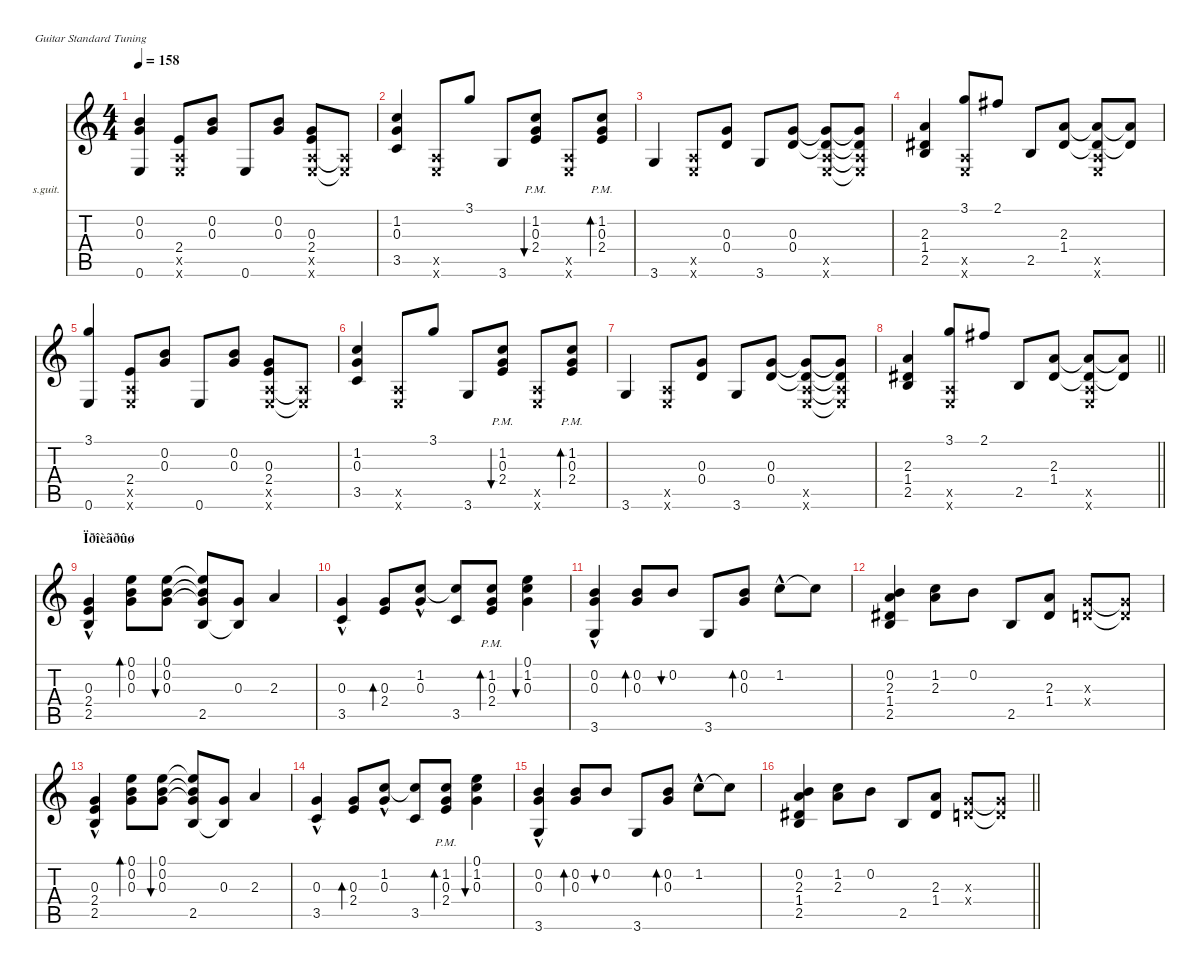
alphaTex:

\defaultSystemsLayout 4
\hideDynamics
\bracketExtendMode nobrackets
\firstSystemTrackNameOrientation horizontal
\otherSystemsTrackNameOrientation horizontal
\track ("Гитара" "s.guit.") {instrument acousticguitarsteel}
\staff {score tabs}
\tuning (E4 B3 G3 D3 A2 E2)
\ts (4 4)
\tempo 158
\clef g2
\ks c
(0.2 0.3 0.6).4{dy f beam Up} (2.4 0.5{x} 0.6{x}).8{beam Up} (0.2 0.3).8{beam Up} 0.6.8{beam Up} (0.2 0.3).8{beam Up} (0.3 2.4 0.5{x} 0.6{x}).8{dy mp beam Up} (0.5{x t} 0.6{x t}).8{dy f beam Up} |
(1.2 0.3 3.5).4{beam Up} (0.5{x} 0.6{x}).8{beam Up} 3.1.8{beam Up} 3.6.8{beam Up} (1.2{pm} 0.3{pm} 2.4{pm}).8{bu 60 beam Up} (0.5{x} 0.6{x}).8{beam Up} (1.2{pm} 0.3{pm} 2.4{pm}).8{bd 60 beam Up} |
3.6.4{dy mf beam Up} (0.5{x} 0.6{x}).8{dy f beam Up} (0.3 0.4).8{beam Up} 3.6.8{beam Up} (0.3 0.4).8{beam Up} (0.5{x} 0.6{x} 0.3{t} 0.4{t}).8{beam Up} (0.3{t} 0.4{t} 0.5{x t} 0.6{x t}).8{beam Up} |
(2.3 1.4{acc #} 2.5).4{beam Up} (3.1 0.5{x} 0.6{x}).8{beam Up} 2.1{acc #}.8{beam Up} 2.5.8{beam Up} (2.3 1.4{acc #}).8{beam Up} (0.5{x} 0.6{x} 2.3{t} 1.4{t acc #}).8{beam Up} (2.3{t} 1.4{t acc #}).8{beam Up} |
(3.1 0.6).4{beam Up} (2.4 0.5{x} 0.6{x}).8{beam Up} (0.2 0.3).8{beam Up} 0.6.8{beam Up} (0.2 0.3).8{beam Up} (0.3 2.4 0.5{x} 0.6{x}).8{dy mp beam Up} (0.5{x t} 0.6{x t}).8{dy f beam Up} |
(1.2 0.3 3.5).4{beam Up} (0.5{x} 0.6{x}).8{beam Up} 3.1.8{beam Up} 3.6.8{beam Up} (1.2{pm} 0.3{pm} 2.4{pm}).8{bu 60 beam Up} (0.5{x} 0.6{x}).8{beam Up} (1.2{pm} 0.3{pm} 2.4{pm}).8{bd 60 beam Up} |
3.6.4{dy mf beam Up} (0.5{x} 0.6{x}).8{dy f beam Up} (0.3 0.4).8{beam Up} 3.6.8{beam Up} (0.3 0.4).8{beam Up} (0.5{x} 0.6{x} 0.3{t} 0.4{t}).8{beam Up} (0.3{t} 0.4{t} 0.5{x t} 0.6{x t}).8{beam Up} |
\barLineRight lightlight
(2.3 1.4{acc #} 2.5).4{beam Up} (3.1 0.5{x} 0.6{x}).8{beam Up} 2.1{acc #}.8{beam Up} 2.5.8{beam Up} (2.3 1.4{acc #}).8{beam Up} (0.5{x} 0.6{x} 2.3{t} 1.4{t acc #}).8{beam Up} (2.3{t} 1.4{t acc #}).8{beam Up} |
\section ("" "Ïðîèãðûø")
(0.3{hac} 2.4 2.5).4{beam Up} (0.1 0.2 0.3).8{bd 30 beam Down} (0.1 0.2 0.3).8{bu 30 beam Down} (0.1{t} 0.2{t} 0.3{t} 2.5).8{beam Up} (0.3 2.5{t}).8{beam Up} 2.3.4{beam Up} |
(0.3{hac} 3.5).4{beam Up} (0.3 2.4).8{bd 30 beam Up} (1.2{hac} 0.3).8{beam Up} (1.2{t} 3.5).8{beam Up} (1.2{pm} 0.3 2.4).8{bd 30 beam Up} (0.1 1.2 0.3).4{bu 30 beam Down} |
(0.2{hac} 0.3 3.6).4{beam Up} (0.2 0.3).8{bd 30 beam Up} 0.2.8{bu 30 beam Up} 3.6.8{beam Up} (0.2 0.3).8{bd 30 beam Up} 1.2{hac}.8{beam Down} 1.2{t}.8{beam Down} |
(0.2 2.3 1.4{acc #} 2.5).4{beam Up} (1.2 2.3).8{beam Down} 0.2.8{beam Down} 2.5.8{beam Up} (2.3 1.4{acc #}).8{beam Up} (0.3{x} 0.4{x}).8{beam Up} (0.3{x t} 0.4{x t}).8{beam Up} |
(0.3{hac} 2.4 2.5).4{beam Up} (0.1 0.2 0.3).8{bd 30 beam Down} (0.1 0.2 0.3).8{bu 30 beam Down} (0.1{t} 0.2{t} 0.3{t} 2.5).8{beam Up} (0.3 2.5{t}).8{beam Up} 2.3.4{beam Up} |
(0.3{hac} 3.5).4{beam Up} (0.3 2.4).8{bd 30 beam Up} (1.2{hac} 0.3).8{beam Up} (1.2{t} 3.5).8{beam Up} (1.2{pm} 0.3 2.4).8{bd 30 beam Up} (0.1 1.2 0.3).4{bu 30 beam Down} |
(0.2{hac} 0.3 3.6).4{beam Up} (0.2 0.3).8{bd 30 beam Up} 0.2.8{bu 30 beam Up} 3.6.8{beam Up} (0.2 0.3).8{bd 30 beam Up} 1.2{hac}.8{beam Down} 1.2{t}.8{beam Down} |
\barLineRight lightlight
(0.2 2.3 1.4{acc #} 2.5).4{beam Up} (1.2 2.3).8{beam Down} 0.2.8{beam Down} 2.5.8{beam Up} (2.3 1.4{acc #}).8{beam Up} (0.3{x} 0.4{x}).8{beam Up} (0.3{x t} 0.4{x t}).8{beam Up}
